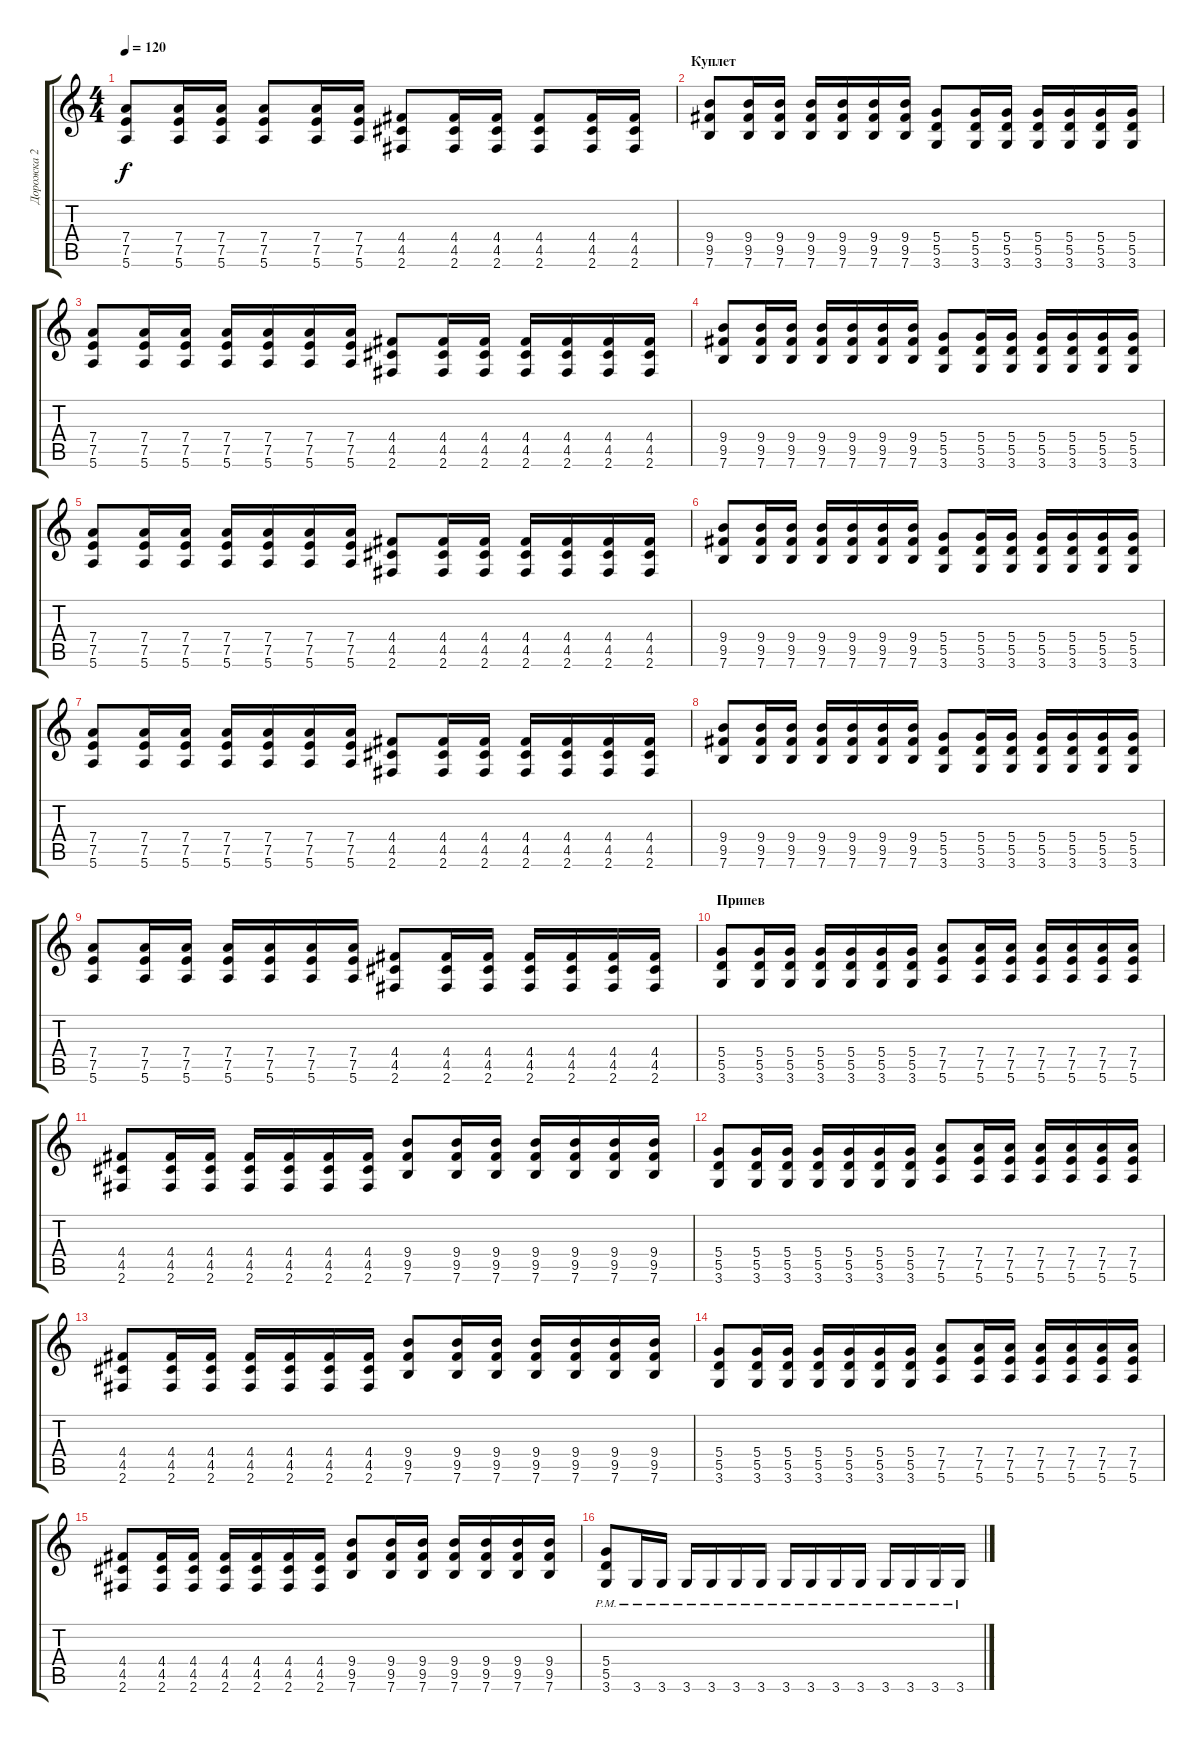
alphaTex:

\track ("Дорожка 2" "Дорожка 2") {instrument distortionguitar}
\staff {score tabs}
\tuning (E4 B3 G3 D3 A2 E2) {hide}
\ts (4 4)
\tempo 120
\clef g2
\ks c
(7.4 7.5 5.6).8{dy f} (7.4 7.5 5.6).16 (7.4 7.5 5.6).16 (7.4 7.5 5.6).8 (7.4 7.5 5.6).16 (7.4 7.5 5.6).16 (4.4 4.5 2.6).8 (4.4 4.5 2.6).16 (4.4 4.5 2.6).16 (4.4 4.5 2.6).8 (4.4 4.5 2.6).16 (4.4 4.5 2.6).16 |
\section ("" "Куплет")
(9.4 9.5 7.6).8 (9.4 9.5 7.6).16 (9.4 9.5 7.6).16 (9.4 9.5 7.6).16 (9.4 9.5 7.6).16 (9.4 9.5 7.6).16 (9.4 9.5 7.6).16 (5.4 5.5 3.6).8 (5.4 5.5 3.6).16 (5.4 5.5 3.6).16 (5.4 5.5 3.6).16 (5.4 5.5 3.6).16 (5.4 5.5 3.6).16 (5.4 5.5 3.6).16 |
(7.4 7.5 5.6).8 (7.4 7.5 5.6).16 (7.4 7.5 5.6).16 (7.4 7.5 5.6).16 (7.4 7.5 5.6).16 (7.4 7.5 5.6).16 (7.4 7.5 5.6).16 (4.4 4.5 2.6).8 (4.4 4.5 2.6).16 (4.4 4.5 2.6).16 (4.4 4.5 2.6).16 (4.4 4.5 2.6).16 (4.4 4.5 2.6).16 (4.4 4.5 2.6).16 |
(9.4 9.5 7.6).8 (9.4 9.5 7.6).16 (9.4 9.5 7.6).16 (9.4 9.5 7.6).16 (9.4 9.5 7.6).16 (9.4 9.5 7.6).16 (9.4 9.5 7.6).16 (5.4 5.5 3.6).8 (5.4 5.5 3.6).16 (5.4 5.5 3.6).16 (5.4 5.5 3.6).16 (5.4 5.5 3.6).16 (5.4 5.5 3.6).16 (5.4 5.5 3.6).16 |
(7.4 7.5 5.6).8 (7.4 7.5 5.6).16 (7.4 7.5 5.6).16 (7.4 7.5 5.6).16 (7.4 7.5 5.6).16 (7.4 7.5 5.6).16 (7.4 7.5 5.6).16 (4.4 4.5 2.6).8 (4.4 4.5 2.6).16 (4.4 4.5 2.6).16 (4.4 4.5 2.6).16 (4.4 4.5 2.6).16 (4.4 4.5 2.6).16 (4.4 4.5 2.6).16 |
(9.4 9.5 7.6).8 (9.4 9.5 7.6).16 (9.4 9.5 7.6).16 (9.4 9.5 7.6).16 (9.4 9.5 7.6).16 (9.4 9.5 7.6).16 (9.4 9.5 7.6).16 (5.4 5.5 3.6).8 (5.4 5.5 3.6).16 (5.4 5.5 3.6).16 (5.4 5.5 3.6).16 (5.4 5.5 3.6).16 (5.4 5.5 3.6).16 (5.4 5.5 3.6).16 |
(7.4 7.5 5.6).8 (7.4 7.5 5.6).16 (7.4 7.5 5.6).16 (7.4 7.5 5.6).16 (7.4 7.5 5.6).16 (7.4 7.5 5.6).16 (7.4 7.5 5.6).16 (4.4 4.5 2.6).8 (4.4 4.5 2.6).16 (4.4 4.5 2.6).16 (4.4 4.5 2.6).16 (4.4 4.5 2.6).16 (4.4 4.5 2.6).16 (4.4 4.5 2.6).16 |
(9.4 9.5 7.6).8 (9.4 9.5 7.6).16 (9.4 9.5 7.6).16 (9.4 9.5 7.6).16 (9.4 9.5 7.6).16 (9.4 9.5 7.6).16 (9.4 9.5 7.6).16 (5.4 5.5 3.6).8 (5.4 5.5 3.6).16 (5.4 5.5 3.6).16 (5.4 5.5 3.6).16 (5.4 5.5 3.6).16 (5.4 5.5 3.6).16 (5.4 5.5 3.6).16 |
(7.4 7.5 5.6).8 (7.4 7.5 5.6).16 (7.4 7.5 5.6).16 (7.4 7.5 5.6).16 (7.4 7.5 5.6).16 (7.4 7.5 5.6).16 (7.4 7.5 5.6).16 (4.4 4.5 2.6).8 (4.4 4.5 2.6).16 (4.4 4.5 2.6).16 (4.4 4.5 2.6).16 (4.4 4.5 2.6).16 (4.4 4.5 2.6).16 (4.4 4.5 2.6).16 |
\section ("" "Припев")
(5.4 5.5 3.6).8 (5.4 5.5 3.6).16 (5.4 5.5 3.6).16 (5.4 5.5 3.6).16 (5.4 5.5 3.6).16 (5.4 5.5 3.6).16 (5.4 5.5 3.6).16 (7.4 7.5 5.6).8 (7.4 7.5 5.6).16 (7.4 7.5 5.6).16 (7.4 7.5 5.6).16 (7.4 7.5 5.6).16 (7.4 7.5 5.6).16 (7.4 7.5 5.6).16 |
(4.4 4.5 2.6).8 (4.4 4.5 2.6).16 (4.4 4.5 2.6).16 (4.4 4.5 2.6).16 (4.4 4.5 2.6).16 (4.4 4.5 2.6).16 (4.4 4.5 2.6).16 (9.4 9.5 7.6).8 (9.4 9.5 7.6).16 (9.4 9.5 7.6).16 (9.4 9.5 7.6).16 (9.4 9.5 7.6).16 (9.4 9.5 7.6).16 (9.4 9.5 7.6).16 |
(5.4 5.5 3.6).8 (5.4 5.5 3.6).16 (5.4 5.5 3.6).16 (5.4 5.5 3.6).16 (5.4 5.5 3.6).16 (5.4 5.5 3.6).16 (5.4 5.5 3.6).16 (7.4 7.5 5.6).8 (7.4 7.5 5.6).16 (7.4 7.5 5.6).16 (7.4 7.5 5.6).16 (7.4 7.5 5.6).16 (7.4 7.5 5.6).16 (7.4 7.5 5.6).16 |
(4.4 4.5 2.6).8 (4.4 4.5 2.6).16 (4.4 4.5 2.6).16 (4.4 4.5 2.6).16 (4.4 4.5 2.6).16 (4.4 4.5 2.6).16 (4.4 4.5 2.6).16 (9.4 9.5 7.6).8 (9.4 9.5 7.6).16 (9.4 9.5 7.6).16 (9.4 9.5 7.6).16 (9.4 9.5 7.6).16 (9.4 9.5 7.6).16 (9.4 9.5 7.6).16 |
(5.4 5.5 3.6).8 (5.4 5.5 3.6).16 (5.4 5.5 3.6).16 (5.4 5.5 3.6).16 (5.4 5.5 3.6).16 (5.4 5.5 3.6).16 (5.4 5.5 3.6).16 (7.4 7.5 5.6).8 (7.4 7.5 5.6).16 (7.4 7.5 5.6).16 (7.4 7.5 5.6).16 (7.4 7.5 5.6).16 (7.4 7.5 5.6).16 (7.4 7.5 5.6).16 |
(4.4 4.5 2.6).8 (4.4 4.5 2.6).16 (4.4 4.5 2.6).16 (4.4 4.5 2.6).16 (4.4 4.5 2.6).16 (4.4 4.5 2.6).16 (4.4 4.5 2.6).16 (9.4 9.5 7.6).8 (9.4 9.5 7.6).16 (9.4 9.5 7.6).16 (9.4 9.5 7.6).16 (9.4 9.5 7.6).16 (9.4 9.5 7.6).16 (9.4 9.5 7.6).16 |
(5.4{pm} 5.5 3.6).8 3.6{pm}.16 3.6{pm}.16 3.6{pm}.16 3.6{pm}.16 3.6{pm}.16 3.6{pm}.16 3.6{pm}.16 3.6{pm}.16 3.6{pm}.16 3.6{pm}.16 3.6{pm}.16 3.6{pm}.16 3.6{pm}.16 3.6{pm}.16
